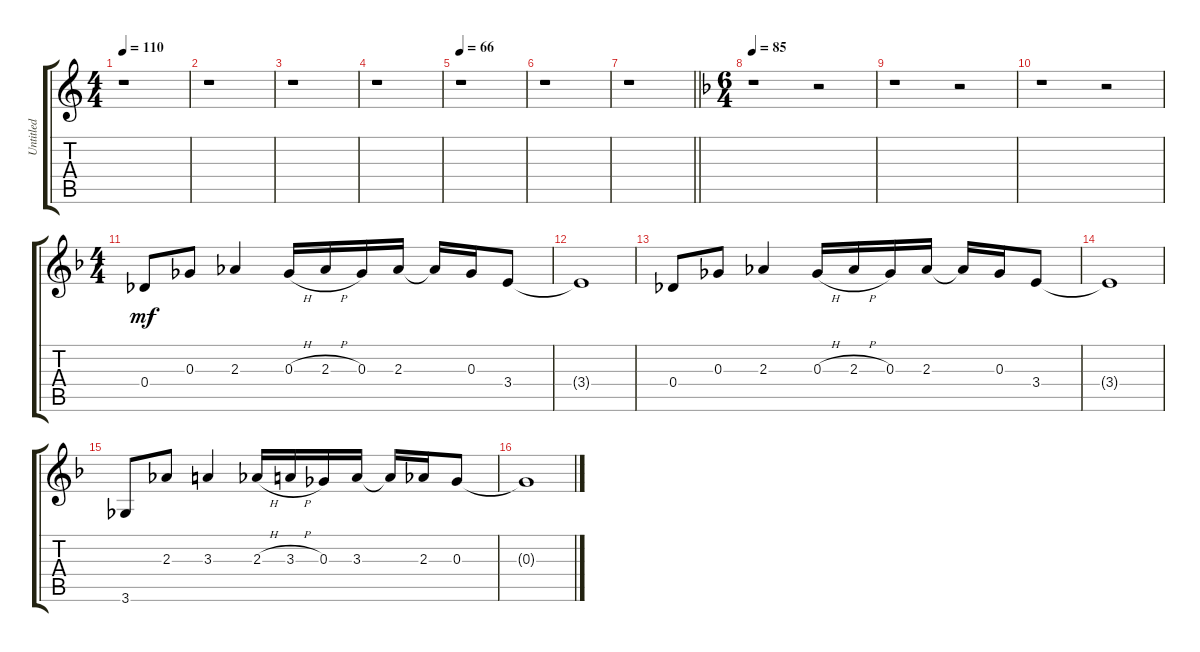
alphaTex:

\track ("Untitled" "Untitled") {instrument acousticguitarsteel}
\staff {score tabs}
\tuning (Eb4 Bb3 Gb3 Db3 Ab2 Eb2) {hide}
\ts (4 4)
\tempo 110
\clef g2
\ks c
r.1{dy mf} |
r.1 |
r.1 |
r.1 |
\tempo 66
r.1 |
r.1 |
\barLineRight lightlight
r.1 |
\ts (6 4)
\tempo 85
\ks f
r.1 r.2 |
r.1 r.2 |
r.1 r.2 |
\ts (4 4)
0.4.8 0.3.8 2.3.4 0.3{h}.16 2.3{h}.16 0.3.16 2.3.16 2.3{t}.16 0.3.16 3.4.8 |
3.4{t}.1 |
0.4.8 0.3.8 2.3.4 0.3{h}.16 2.3{h}.16 0.3.16 2.3.16 2.3{t}.16 0.3.16 3.4.8 |
3.4{t}.1 |
3.6.8 2.3.8 3.3.4 2.3{h}.16 3.3{h}.16 0.3.16 3.3.16 3.3{t}.16 2.3.16 0.3.8 |
0.3{t}.1
